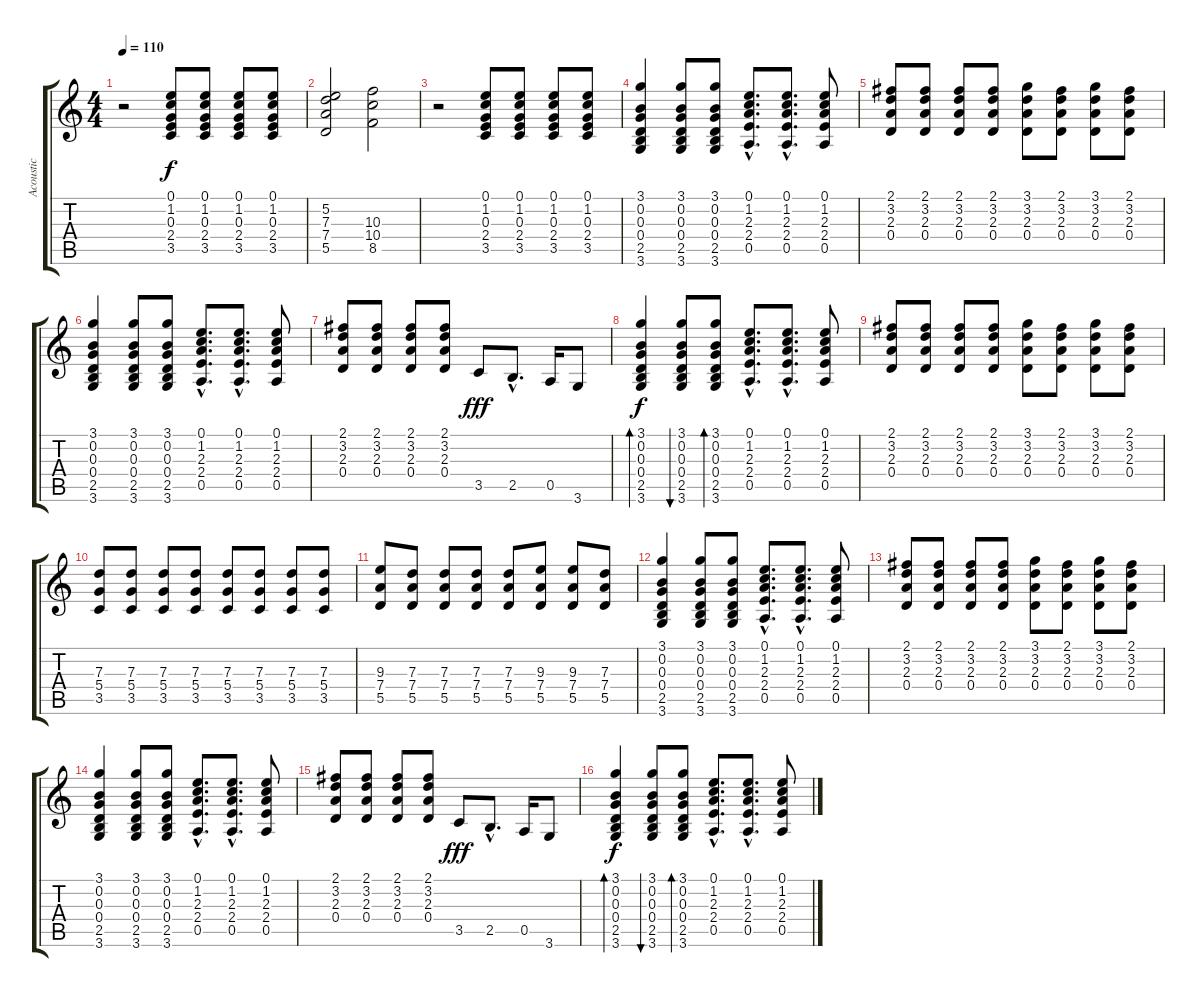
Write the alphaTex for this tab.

\track ("Acoustic" "Acoustic") {instrument acousticguitarsteel}
\staff {score tabs}
\tuning (E4 B3 G3 D3 A2 E2) {hide}
\ts (4 4)
\tempo 110
\clef g2
\ks c
r.2{dy f} (0.1 1.2 0.3 2.4 3.5).8 (0.1 1.2 0.3 2.4 3.5).8 (0.1 1.2 0.3 2.4 3.5).8 (0.1 1.2 0.3 2.4 3.5).8 |
(5.2 7.3 7.4 5.5).2 (10.3 10.4 8.5).2 |
r.2 (0.1 1.2 0.3 2.4 3.5).8 (0.1 1.2 0.3 2.4 3.5).8 (0.1 1.2 0.3 2.4 3.5).8 (0.1 1.2 0.3 2.4 3.5).8 |
(3.1 0.2 0.3 0.4 2.5 3.6).4 (3.1 0.2 0.3 0.4 2.5 3.6).8 (3.1 0.2 0.3 0.4 2.5 3.6).8 (0.1{hac} 1.2{hac} 2.3{hac} 2.4{hac} 0.5{hac}).8{d} (0.1{hac} 1.2{hac} 2.3{hac} 2.4{hac} 0.5{hac}).8{d} (0.1 1.2 2.3 2.4 0.5).8 |
(2.1 3.2 2.3 0.4).8 (2.1 3.2 2.3 0.4).8 (2.1 3.2 2.3 0.4).8 (2.1 3.2 2.3 0.4).8 (3.1 3.2 2.3 0.4).8 (2.1 3.2 2.3 0.4).8 (3.1 3.2 2.3 0.4).8 (2.1 3.2 2.3 0.4).8 |
(3.1 0.2 0.3 0.4 2.5 3.6).4 (3.1 0.2 0.3 0.4 2.5 3.6).8 (3.1 0.2 0.3 0.4 2.5 3.6).8 (0.1{hac} 1.2{hac} 2.3{hac} 2.4{hac} 0.5{hac}).8{d} (0.1{hac} 1.2{hac} 2.3{hac} 2.4{hac} 0.5{hac}).8{d} (0.1 1.2 2.3 2.4 0.5).8 |
(2.1 3.2 2.3 0.4).8 (2.1 3.2 2.3 0.4).8 (2.1 3.2 2.3 0.4).8 (2.1 3.2 2.3 0.4).8 3.5.8{dy fff} 2.5{hac}.8{d} 0.5.16 3.6.8 |
(3.1 0.2 0.3 0.4 2.5 3.6).4{bd 480 dy f} (3.1 0.2 0.3 0.4 2.5 3.6).8{bu 480} (3.1 0.2 0.3 0.4 2.5 3.6).8{bd 480} (0.1{hac} 1.2{hac} 2.3{hac} 2.4{hac} 0.5{hac}).8{d} (0.1{hac} 1.2{hac} 2.3{hac} 2.4{hac} 0.5{hac}).8{d} (0.1 1.2 2.3 2.4 0.5).8 |
(2.1 3.2 2.3 0.4).8 (2.1 3.2 2.3 0.4).8 (2.1 3.2 2.3 0.4).8 (2.1 3.2 2.3 0.4).8 (3.1 3.2 2.3 0.4).8 (2.1 3.2 2.3 0.4).8 (3.1 3.2 2.3 0.4).8 (2.1 3.2 2.3 0.4).8 |
(7.3 5.4 3.5).8 (7.3 5.4 3.5).8 (7.3 5.4 3.5).8 (7.3 5.4 3.5).8 (7.3 5.4 3.5).8 (7.3 5.4 3.5).8 (7.3 5.4 3.5).8 (7.3 5.4 3.5).8 |
(9.3 7.4 5.5).8 (7.3 7.4 5.5).8 (7.3 7.4 5.5).8 (7.3 7.4 5.5).8 (7.3 7.4 5.5).8 (9.3 7.4 5.5).8 (9.3 7.4 5.5).8 (7.3 7.4 5.5).8 |
(3.1 0.2 0.3 0.4 2.5 3.6).4 (3.1 0.2 0.3 0.4 2.5 3.6).8 (3.1 0.2 0.3 0.4 2.5 3.6).8 (0.1{hac} 1.2{hac} 2.3{hac} 2.4{hac} 0.5{hac}).8{d} (0.1{hac} 1.2{hac} 2.3{hac} 2.4{hac} 0.5{hac}).8{d} (0.1 1.2 2.3 2.4 0.5).8 |
(2.1 3.2 2.3 0.4).8 (2.1 3.2 2.3 0.4).8 (2.1 3.2 2.3 0.4).8 (2.1 3.2 2.3 0.4).8 (3.1 3.2 2.3 0.4).8 (2.1 3.2 2.3 0.4).8 (3.1 3.2 2.3 0.4).8 (2.1 3.2 2.3 0.4).8 |
(3.1 0.2 0.3 0.4 2.5 3.6).4 (3.1 0.2 0.3 0.4 2.5 3.6).8 (3.1 0.2 0.3 0.4 2.5 3.6).8 (0.1{hac} 1.2{hac} 2.3{hac} 2.4{hac} 0.5{hac}).8{d} (0.1{hac} 1.2{hac} 2.3{hac} 2.4{hac} 0.5{hac}).8{d} (0.1 1.2 2.3 2.4 0.5).8 |
(2.1 3.2 2.3 0.4).8 (2.1 3.2 2.3 0.4).8 (2.1 3.2 2.3 0.4).8 (2.1 3.2 2.3 0.4).8 3.5.8{dy fff} 2.5{hac}.8{d} 0.5.16 3.6.8 |
(3.1 0.2 0.3 0.4 2.5 3.6).4{bd 480 dy f} (3.1 0.2 0.3 0.4 2.5 3.6).8{bu 480} (3.1 0.2 0.3 0.4 2.5 3.6).8{bd 480} (0.1{hac} 1.2{hac} 2.3{hac} 2.4{hac} 0.5{hac}).8{d} (0.1{hac} 1.2{hac} 2.3{hac} 2.4{hac} 0.5{hac}).8{d} (0.1 1.2 2.3 2.4 0.5).8
